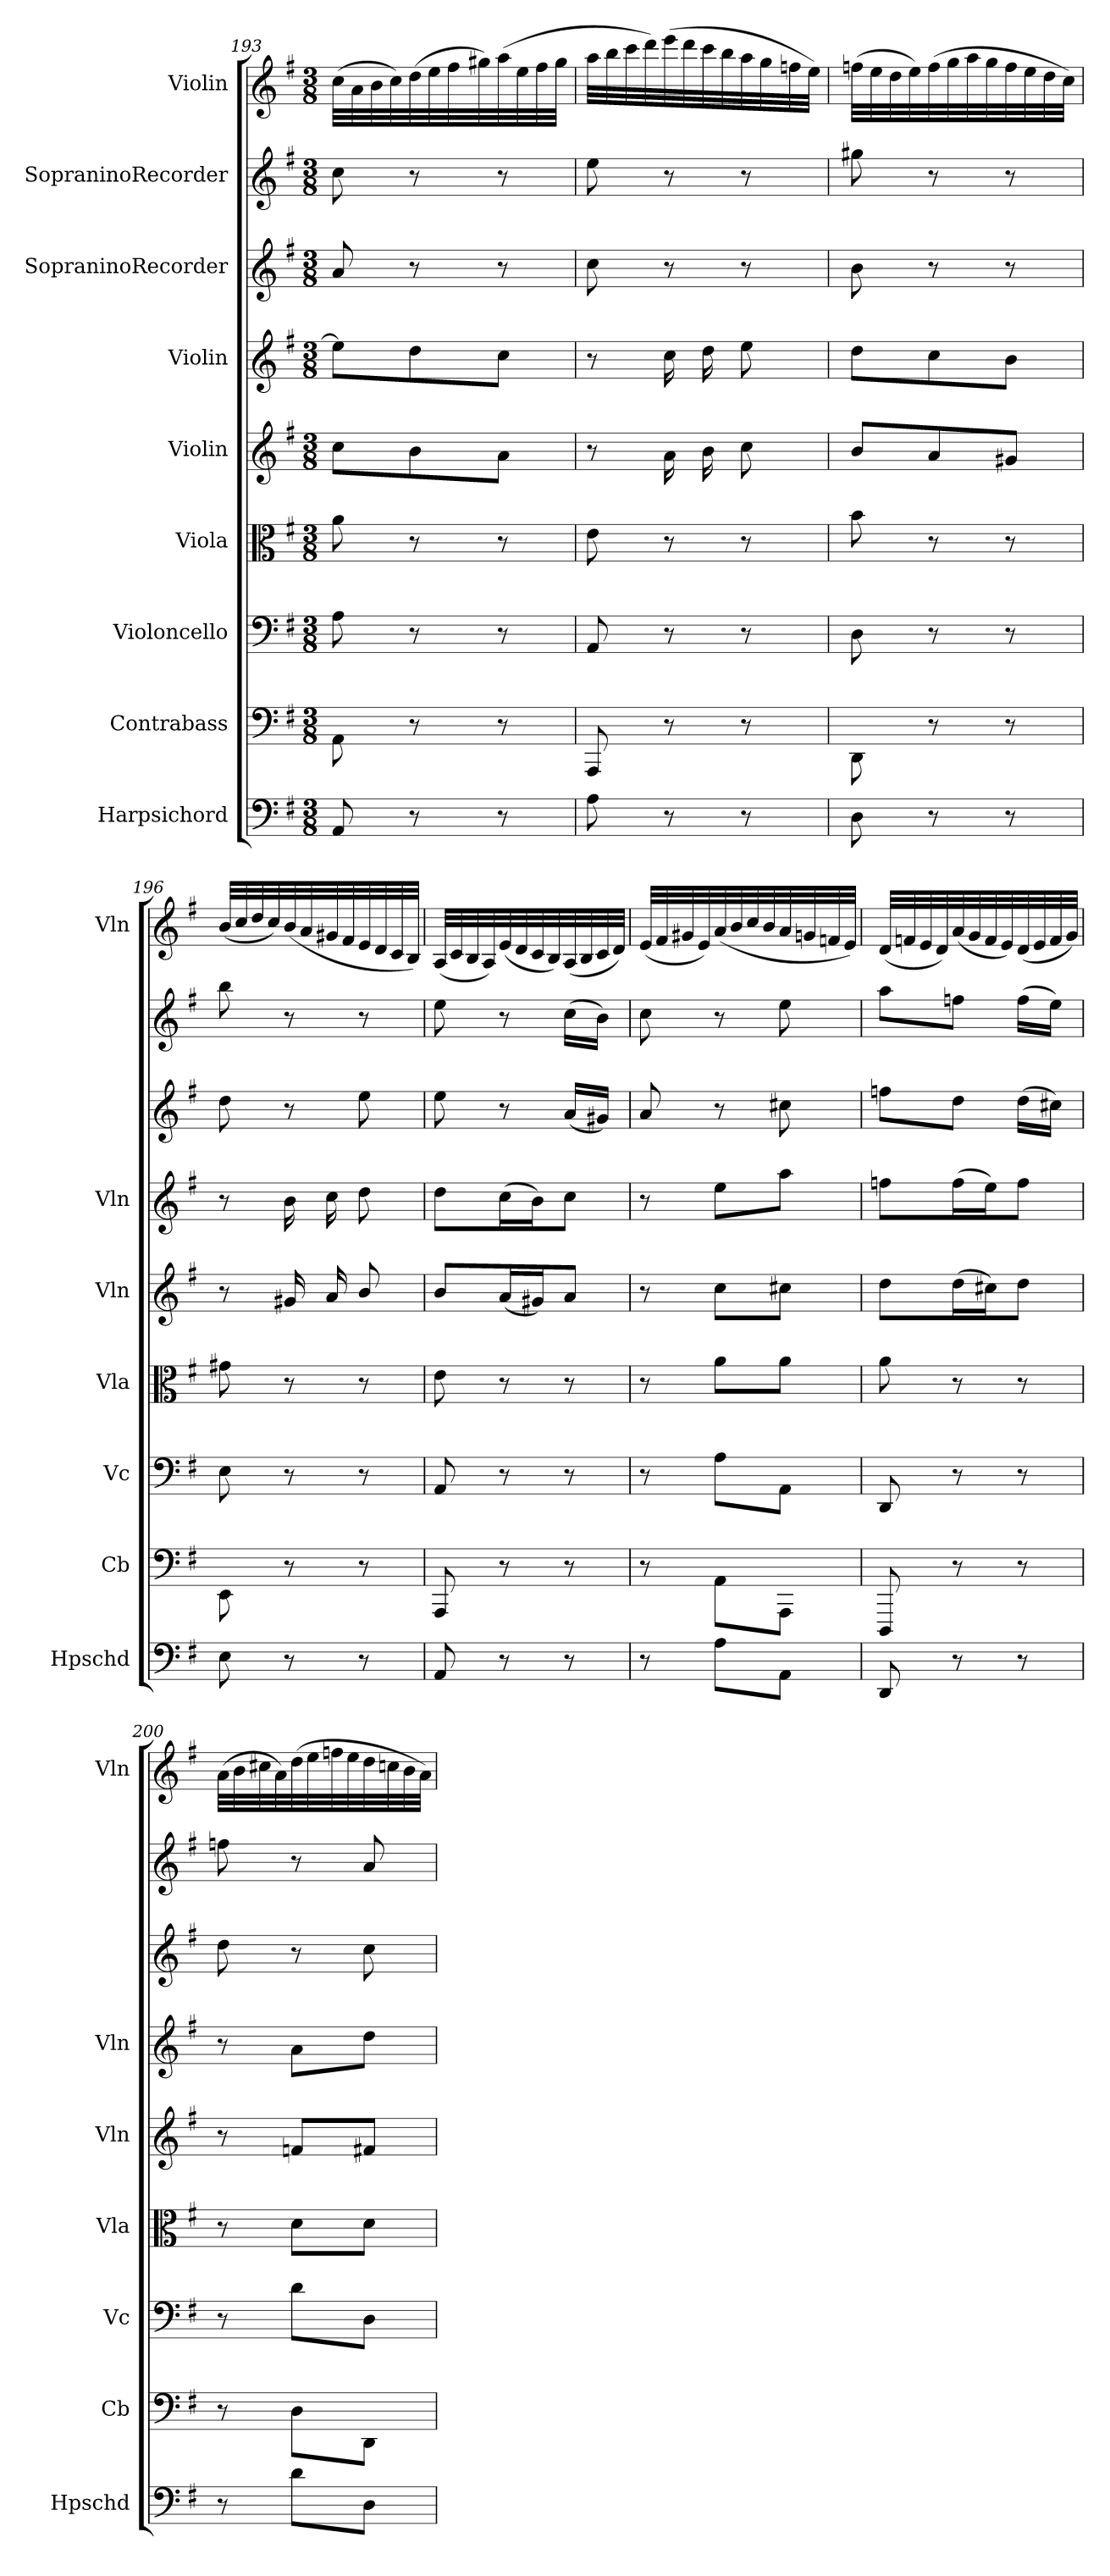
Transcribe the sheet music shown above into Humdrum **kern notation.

**kern	**kern	**kern	**kern	**kern	**kern	**kern	**kern	**kern
*part9	*part8	*part7	*part6	*part5	*part4	*part3	*part2	*part1
*staff9	*staff8	*staff7	*staff6	*staff5	*staff4	*staff3	*staff2	*staff1
*I"Harpsichord	*I"Contrabass	*I"Violoncello	*I"Viola	*I"Violin	*I"Violin	*I"SopraninoRecorder	*I"SopraninoRecorder	*I"Violin
*I'Hpschd	*I'Cb	*I'Vc	*I'Vla	*I'Vln	*I'Vln	*	*	*I'Vln
*clefF4	*clefF4	*clefF4	*clefC3	*clefG2	*clefG2	*clefG2	*clefG2	*clefG2
*k[f#]	*k[f#]	*k[f#]	*k[f#]	*k[f#]	*k[f#]	*k[f#]	*k[f#]	*k[f#]
*G:	*G:	*G:	*G:	*G:	*G:	*G:	*G:	*G:
*M3/8	*M3/8	*M3/8	*M3/8	*M3/8	*M3/8	*M3/8	*M3/8	*M3/8
=193	=193	=193	=193	=193	=193	=193	=193	=193
8AA/	8AA\	8A\	8a\	8cc\L	8ee\L]	8a/	8cc\	(32cc\LLL
.	.	.	.	.	.	.	.	32a\
.	.	.	.	.	.	.	.	32b\
.	.	.	.	.	.	.	.	32cc\)
8r	8r	8r	8r	8b\	8dd\	8r	8r	(32dd\
.	.	.	.	.	.	.	.	32ee\
.	.	.	.	.	.	.	.	32ff#\
.	.	.	.	.	.	.	.	32gg#X\)
8r	8r	8r	8r	8a\J	8cc\J	8r	8r	(32aa\
.	.	.	.	.	.	.	.	32ee\
.	.	.	.	.	.	.	.	32ff#\
.	.	.	.	.	.	.	.	32gg#\JJJ
=194	=194	=194	=194	=194	=194	=194	=194	=194
8A\	8AAA/	8AA/	8e\	8r	8r	8cc\	8ee\	32aa\LLL
.	.	.	.	.	.	.	.	32bb\
.	.	.	.	.	.	.	.	32ccc\
.	.	.	.	.	.	.	.	32ddd\)
8r	8r	8r	8r	16a\	16cc\	8r	8r	(32eee\
.	.	.	.	.	.	.	.	32ddd\
.	.	.	.	16b\	16dd\	.	.	32ccc\
.	.	.	.	.	.	.	.	32bb\
8r	8r	8r	8r	8cc\	8ee\	8r	8r	32aa\
.	.	.	.	.	.	.	.	32gg\
.	.	.	.	.	.	.	.	32ffn\
.	.	.	.	.	.	.	.	32ee\JJJ)
=195	=195	=195	=195	=195	=195	=195	=195	=195
8D\	8DD\	8D\	8b\	8b/L	8dd\L	8b\	8gg#X\	(32ffn\LLL
.	.	.	.	.	.	.	.	32ee\
.	.	.	.	.	.	.	.	32dd\
.	.	.	.	.	.	.	.	32ee\)
8r	8r	8r	8r	8a/	8cc\	8r	8r	(32ff\
.	.	.	.	.	.	.	.	32gg\
.	.	.	.	.	.	.	.	32aa\
.	.	.	.	.	.	.	.	32gg\
8r	8r	8r	8r	8g#X/J	8b\J	8r	8r	32ff\
.	.	.	.	.	.	.	.	32ee\
.	.	.	.	.	.	.	.	32dd\
.	.	.	.	.	.	.	.	32cc\JJJ)
=196	=196	=196	=196	=196	=196	=196	=196	=196
8E\	8EE\	8E\	8g#X\	8r	8r	8dd\	8bb\	(32b/LLL
.	.	.	.	.	.	.	.	32cc/
.	.	.	.	.	.	.	.	32dd/
.	.	.	.	.	.	.	.	32cc/)
8r	8r	8r	8r	16g#X/	16b\	8r	8r	(32b/
.	.	.	.	.	.	.	.	32a/
.	.	.	.	16a/	16cc\	.	.	32g#X/
.	.	.	.	.	.	.	.	32f#/
8r	8r	8r	8r	8b/	8dd\	8ee\	8r	32e/
.	.	.	.	.	.	.	.	32d/
.	.	.	.	.	.	.	.	32c/
.	.	.	.	.	.	.	.	32B/JJJ)
=197	=197	=197	=197	=197	=197	=197	=197	=197
8AA/	8AAA/	8AA/	8e\	8b/L	8dd\L	8ee\	8ee\	(32A/LLL
.	.	.	.	.	.	.	.	32c/
.	.	.	.	.	.	.	.	32B/
.	.	.	.	.	.	.	.	32A/)
8r	8r	8r	8r	(16a/L	(16cc\L	8r	8r	(32e/
.	.	.	.	.	.	.	.	32d/
.	.	.	.	16g#X/J)	16b\J)	.	.	32c/
.	.	.	.	.	.	.	.	32B/)
8r	8r	8r	8r	8a/J	8cc\J	(16a/LL	(16cc\LL	(32A/
.	.	.	.	.	.	.	.	32B/
.	.	.	.	.	.	16g#X/JJ)	16b\JJ)	32c/
.	.	.	.	.	.	.	.	32d/JJJ)
=198	=198	=198	=198	=198	=198	=198	=198	=198
8r	8r	8r	8r	8r	8r	8a/	8cc\	(32e/LLL
.	.	.	.	.	.	.	.	32f#/
.	.	.	.	.	.	.	.	32g#X/
.	.	.	.	.	.	.	.	32e/)
8A\L	8AA\L	8A\L	8a\L	8cc\L	8ee\L	8r	8r	(32a/
.	.	.	.	.	.	.	.	32b/
.	.	.	.	.	.	.	.	32cc/
.	.	.	.	.	.	.	.	32b/
8AA\J	8AAA\J	8AA\J	8a\J	8cc#X\J	8aa\J	8cc#X\	8ee\	32a/
.	.	.	.	.	.	.	.	32gn/
.	.	.	.	.	.	.	.	32fn/
.	.	.	.	.	.	.	.	32e/JJJ)
=199	=199	=199	=199	=199	=199	=199	=199	=199
8DD/	8DDD/	8DD/	8a\	8dd\L	8ffn\L	8ffn\L	8aa\L	(32d/LLL
.	.	.	.	.	.	.	.	32fn/
.	.	.	.	.	.	.	.	32e/
.	.	.	.	.	.	.	.	32d/)
8r	8r	8r	8r	(16dd\L	(16ff\L	8dd\J	8ffn\J	(32a/
.	.	.	.	.	.	.	.	32g/
.	.	.	.	16cc#X\J)	16ee\J)	.	.	32f/
.	.	.	.	.	.	.	.	32e/)
8r	8r	8r	8r	8dd\J	8ff\J	(16dd\LL	(16ff\LL	(32d/
.	.	.	.	.	.	.	.	32e/
.	.	.	.	.	.	16cc#X\JJ)	16ee\JJ)	32f/
.	.	.	.	.	.	.	.	32g/JJJ)
=200	=200	=200	=200	=200	=200	=200	=200	=200
8r	8r	8r	8r	8r	8r	8dd\	8ffn\	(32a\LLL
.	.	.	.	.	.	.	.	32b\
.	.	.	.	.	.	.	.	32cc#X\
.	.	.	.	.	.	.	.	32a\)
8d\L	8D\L	8d\L	8d\L	8fn/L	8a\L	8r	8r	(32dd\
.	.	.	.	.	.	.	.	32ee\
.	.	.	.	.	.	.	.	32ffn\
.	.	.	.	.	.	.	.	32ee\
8D\J	8DD\J	8D\J	8d\J	8f#X/J	8dd\J	8cc\	8a/	32dd\
.	.	.	.	.	.	.	.	32ccn\
.	.	.	.	.	.	.	.	32b\
.	.	.	.	.	.	.	.	32a\JJJ)
=	=	=	=	=	=	=	=	=
*-	*-	*-	*-	*-	*-	*-	*-	*-
